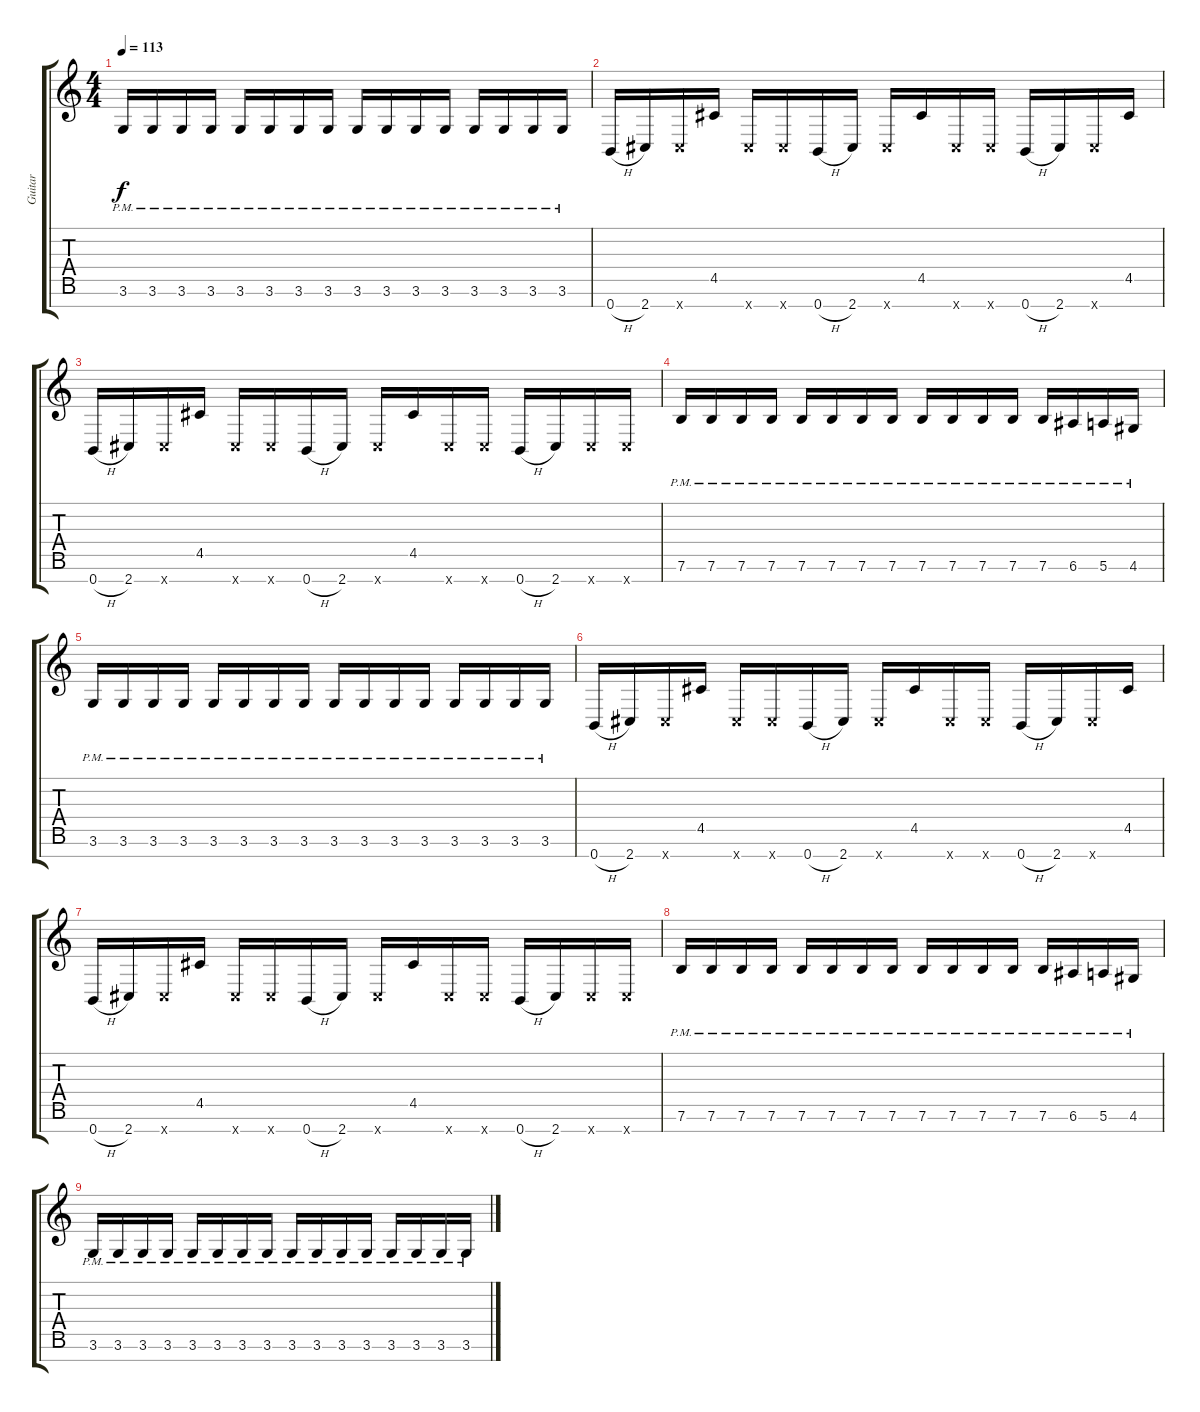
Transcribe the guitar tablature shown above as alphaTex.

\track ("Guitar" "Guitar") {instrument distortionguitar}
\staff {score tabs}
\tuning (E4 B3 G3 D3 A2 E2 B1) {hide}
\ts (4 4)
\tempo 113
\clef g2
\ks c
3.6{pm}.16{dy f} 3.6{pm}.16 3.6{pm}.16 3.6{pm}.16 3.6{pm}.16 3.6{pm}.16 3.6{pm}.16 3.6{pm}.16 3.6{pm}.16 3.6{pm}.16 3.6{pm}.16 3.6{pm}.16 3.6{pm}.16 3.6{pm}.16 3.6{pm}.16 3.6{pm}.16 |
0.7{h}.16 2.7.16 2.7{x}.16 4.5.16 2.7{x}.16 2.7{x}.16 0.7{h}.16 2.7.16 2.7{x}.16 4.5.16 2.7{x}.16 2.7{x}.16 0.7{h}.16 2.7.16 2.7{x}.16 4.5.16 |
0.7{h}.16 2.7.16 2.7{x}.16 4.5.16 2.7{x}.16 2.7{x}.16 0.7{h}.16 2.7.16 2.7{x}.16 4.5.16 2.7{x}.16 2.7{x}.16 0.7{h}.16 2.7.16 2.7{x}.16 2.7{x}.16 |
7.6{pm}.16 7.6{pm}.16 7.6{pm}.16 7.6{pm}.16 7.6{pm}.16 7.6{pm}.16 7.6{pm}.16 7.6{pm}.16 7.6{pm}.16 7.6{pm}.16 7.6{pm}.16 7.6{pm}.16 7.6{pm}.16 6.6{pm}.16 5.6{pm}.16 4.6{pm}.16 |
3.6{pm}.16 3.6{pm}.16 3.6{pm}.16 3.6{pm}.16 3.6{pm}.16 3.6{pm}.16 3.6{pm}.16 3.6{pm}.16 3.6{pm}.16 3.6{pm}.16 3.6{pm}.16 3.6{pm}.16 3.6{pm}.16 3.6{pm}.16 3.6{pm}.16 3.6{pm}.16 |
0.7{h}.16 2.7.16 2.7{x}.16 4.5.16 2.7{x}.16 2.7{x}.16 0.7{h}.16 2.7.16 2.7{x}.16 4.5.16 2.7{x}.16 2.7{x}.16 0.7{h}.16 2.7.16 2.7{x}.16 4.5.16 |
0.7{h}.16 2.7.16 2.7{x}.16 4.5.16 2.7{x}.16 2.7{x}.16 0.7{h}.16 2.7.16 2.7{x}.16 4.5.16 2.7{x}.16 2.7{x}.16 0.7{h}.16 2.7.16 2.7{x}.16 2.7{x}.16 |
7.6{pm}.16 7.6{pm}.16 7.6{pm}.16 7.6{pm}.16 7.6{pm}.16 7.6{pm}.16 7.6{pm}.16 7.6{pm}.16 7.6{pm}.16 7.6{pm}.16 7.6{pm}.16 7.6{pm}.16 7.6{pm}.16 6.6{pm}.16 5.6{pm}.16 4.6{pm}.16 |
3.6{pm}.16 3.6{pm}.16 3.6{pm}.16 3.6{pm}.16 3.6{pm}.16 3.6{pm}.16 3.6{pm}.16 3.6{pm}.16 3.6{pm}.16 3.6{pm}.16 3.6{pm}.16 3.6{pm}.16 3.6{pm}.16 3.6{pm}.16 3.6{pm}.16 3.6{pm}.16
